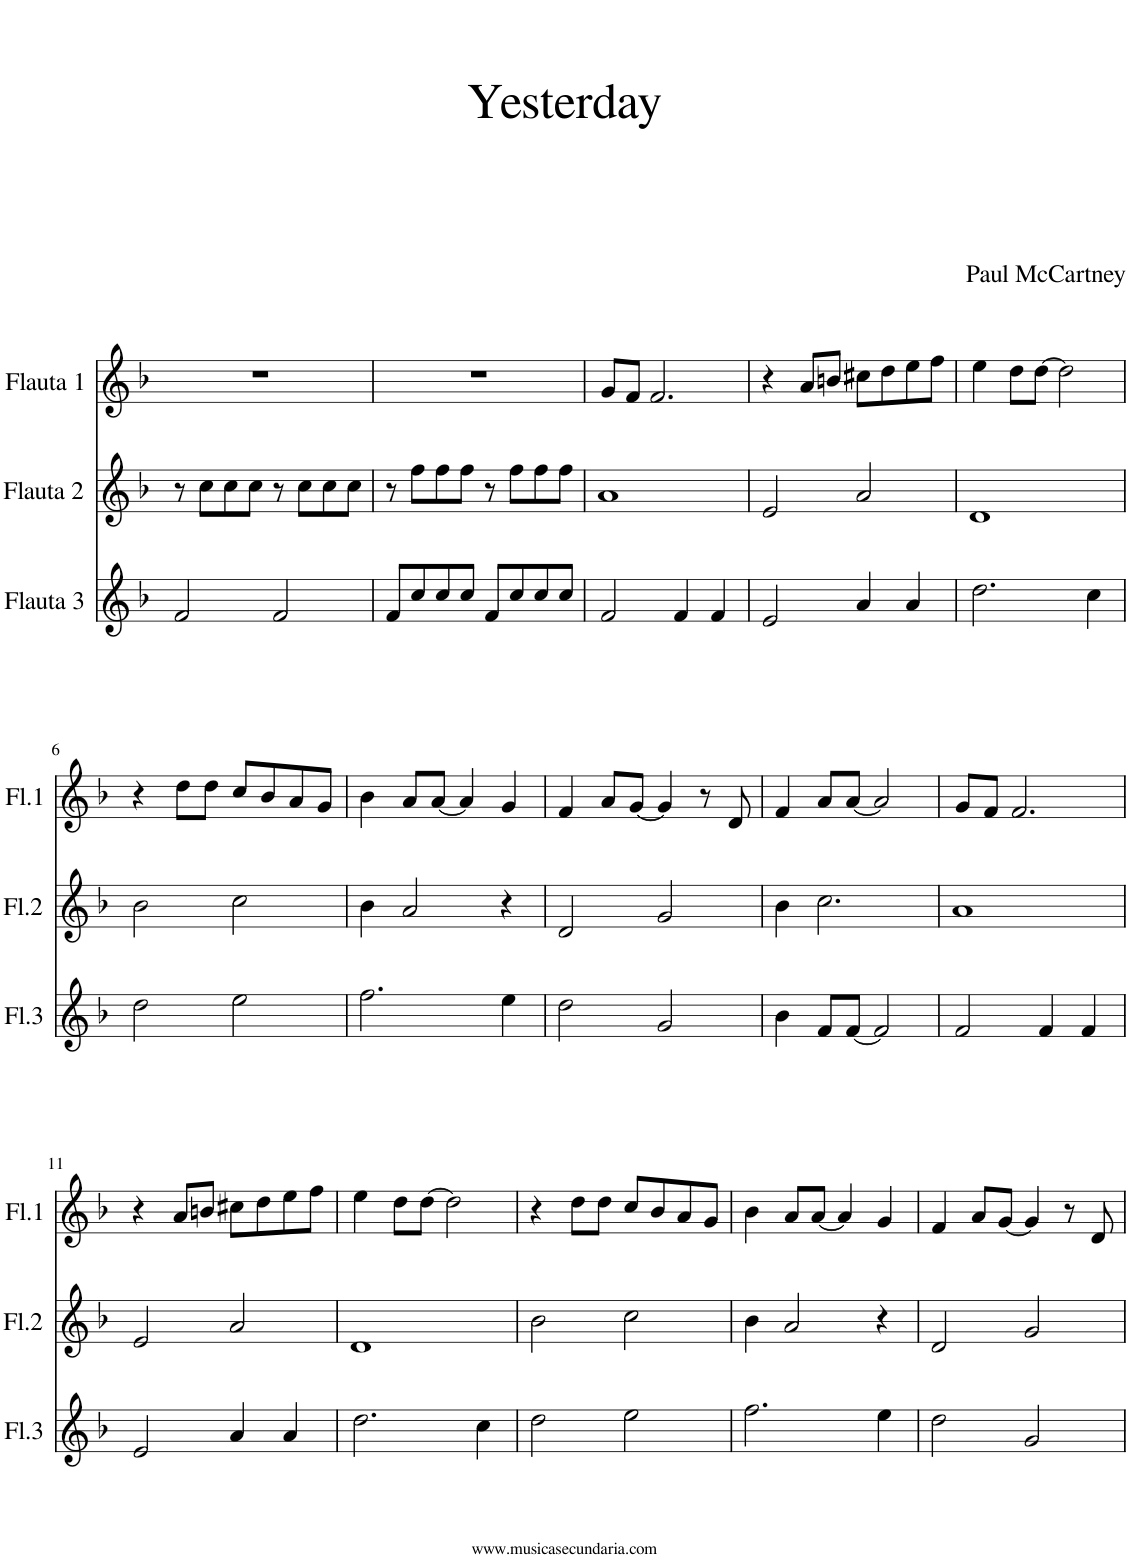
**kern	**kern	**kern
*part3	*part2	*part1
*staff3	*staff2	*staff1
*I"Flauta 3	*I"Flauta 2	*I"Flauta 1
*I'Fl.3	*I'Fl.2	*I'Fl.1
*clefG2	*clefG2	*clefG2
*k[b-]	*k[b-]	*k[b-]
=1	=1	=1
2f/	8r	1r
.	8cc\L	.
.	8cc\	.
.	8cc\J	.
2f/	8r	.
.	8cc\L	.
.	8cc\	.
.	8cc\J	.
=2	=2	=2
8f/L	8r	1r
8cc/	8ff\L	.
8cc/	8ff\	.
8cc/J	8ff\J	.
8f/L	8r	.
8cc/	8ff\L	.
8cc/	8ff\	.
8cc/J	8ff\J	.
=3	=3	=3
2f/	1a	8g/L
.	.	8f/J
.	.	2.f/
4f/	.	.
4f/	.	.
=4	=4	=4
2e/	2e/	4r
.	.	8a/L
.	.	8bn/J
4a/	2a/	8cc#X\L
.	.	8dd\
4a/	.	8ee\
.	.	8ff\J
=5	=5	=5
2.dd\	1d	4ee\
.	.	8dd\L
.	.	[8dd\J
.	.	2dd\]
4cc\	.	.
!!LO:LB:g=z
=6	=6	=6
2dd\	2b-\	4r
.	.	8dd\L
.	.	8dd\J
2ee\	2cc\	8cc/L
.	.	8b-/
.	.	8a/
.	.	8g/J
=7	=7	=7
2.ff\	4b-\	4b-\
.	2a/	8a/L
.	.	[8a/J
.	.	4a/]
4ee\	4r	4g/
=8	=8	=8
2dd\	2d/	4f/
.	.	8a/L
.	.	[8g/J
2g/	2g/	4g/]
.	.	8r
.	.	8d/
=9	=9	=9
4b-\	4b-\	4f/
8f/L	2.cc\	8a/L
[8f/J	.	[8a/J
2f/]	.	2a/]
=10	=10	=10
2f/	1a	8g/L
.	.	8f/J
.	.	2.f/
4f/	.	.
4f/	.	.
!!LO:LB:g=z
=11	=11	=11
2e/	2e/	4r
.	.	8a/L
.	.	8bn/J
4a/	2a/	8cc#X\L
.	.	8dd\
4a/	.	8ee\
.	.	8ff\J
=12	=12	=12
2.dd\	1d	4ee\
.	.	8dd\L
.	.	[8dd\J
.	.	2dd\]
4cc\	.	.
=13	=13	=13
2dd\	2b-\	4r
.	.	8dd\L
.	.	8dd\J
2ee\	2cc\	8cc/L
.	.	8b-/
.	.	8a/
.	.	8g/J
=14	=14	=14
2.ff\	4b-\	4b-\
.	2a/	8a/L
.	.	[8a/J
.	.	4a/]
4ee\	4r	4g/
=15	=15	=15
2dd\	2d/	4f/
.	.	8a/L
.	.	[8g/J
2g/	2g/	4g/]
.	.	8r
.	.	8d/
=	=	=
*-	*-	*-
